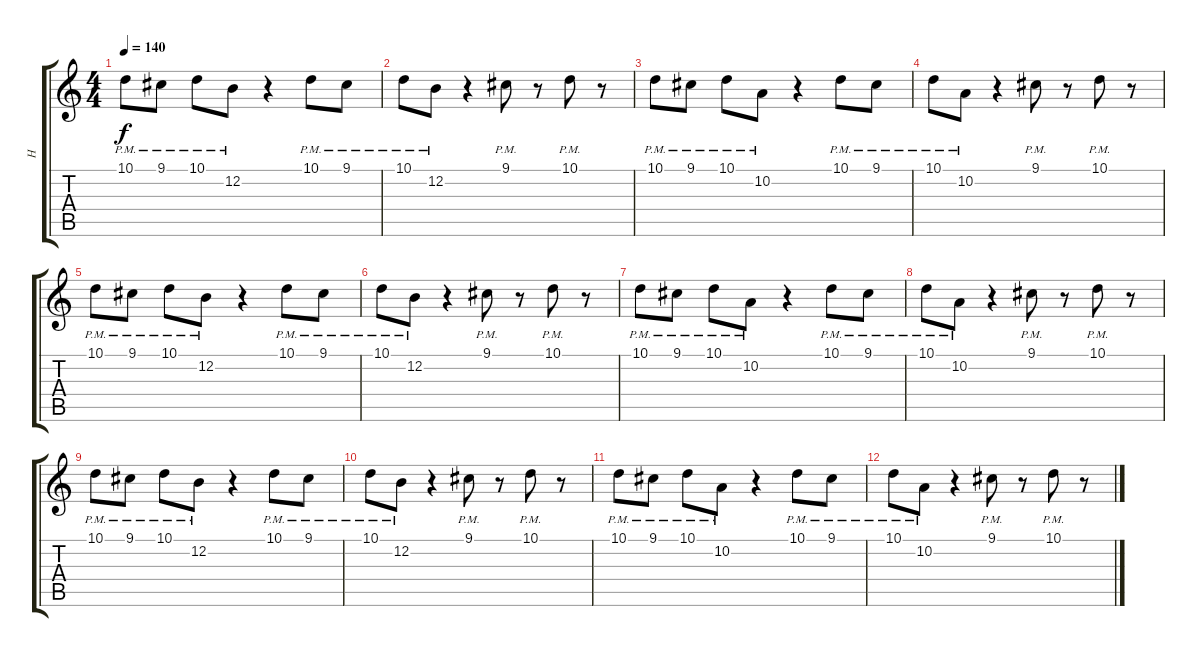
\track ("H" "H") {instrument accordion}
\staff {score tabs}
\tuning (E4 B3 G3 D3 A2 E2) {hide}
\ts (4 4)
\tempo 140
\clef g2
\ks c
10.1{pm}.8{dy f} 9.1{pm}.8 10.1{pm}.8 12.2{pm}.8 r.4 10.1{pm}.8 9.1{pm}.8 |
10.1{pm}.8 12.2{pm}.8 r.4 9.1{pm}.8 r.8 10.1{pm}.8 r.8 |
10.1{pm}.8 9.1{pm}.8 10.1{pm}.8 10.2{pm}.8 r.4 10.1{pm}.8 9.1{pm}.8 |
10.1{pm}.8 10.2{pm}.8 r.4 9.1{pm}.8 r.8 10.1{pm}.8 r.8 |
10.1{pm}.8 9.1{pm}.8 10.1{pm}.8 12.2{pm}.8 r.4 10.1{pm}.8 9.1{pm}.8 |
10.1{pm}.8 12.2{pm}.8 r.4 9.1{pm}.8 r.8 10.1{pm}.8 r.8 |
10.1{pm}.8 9.1{pm}.8 10.1{pm}.8 10.2{pm}.8 r.4 10.1{pm}.8 9.1{pm}.8 |
10.1{pm}.8 10.2{pm}.8 r.4 9.1{pm}.8 r.8 10.1{pm}.8 r.8 |
10.1{pm}.8 9.1{pm}.8 10.1{pm}.8 12.2{pm}.8 r.4 10.1{pm}.8 9.1{pm}.8 |
10.1{pm}.8 12.2{pm}.8 r.4 9.1{pm}.8 r.8 10.1{pm}.8 r.8 |
10.1{pm}.8 9.1{pm}.8 10.1{pm}.8 10.2{pm}.8 r.4 10.1{pm}.8 9.1{pm}.8 |
10.1{pm}.8 10.2{pm}.8 r.4 9.1{pm}.8 r.8 10.1{pm}.8 r.8
